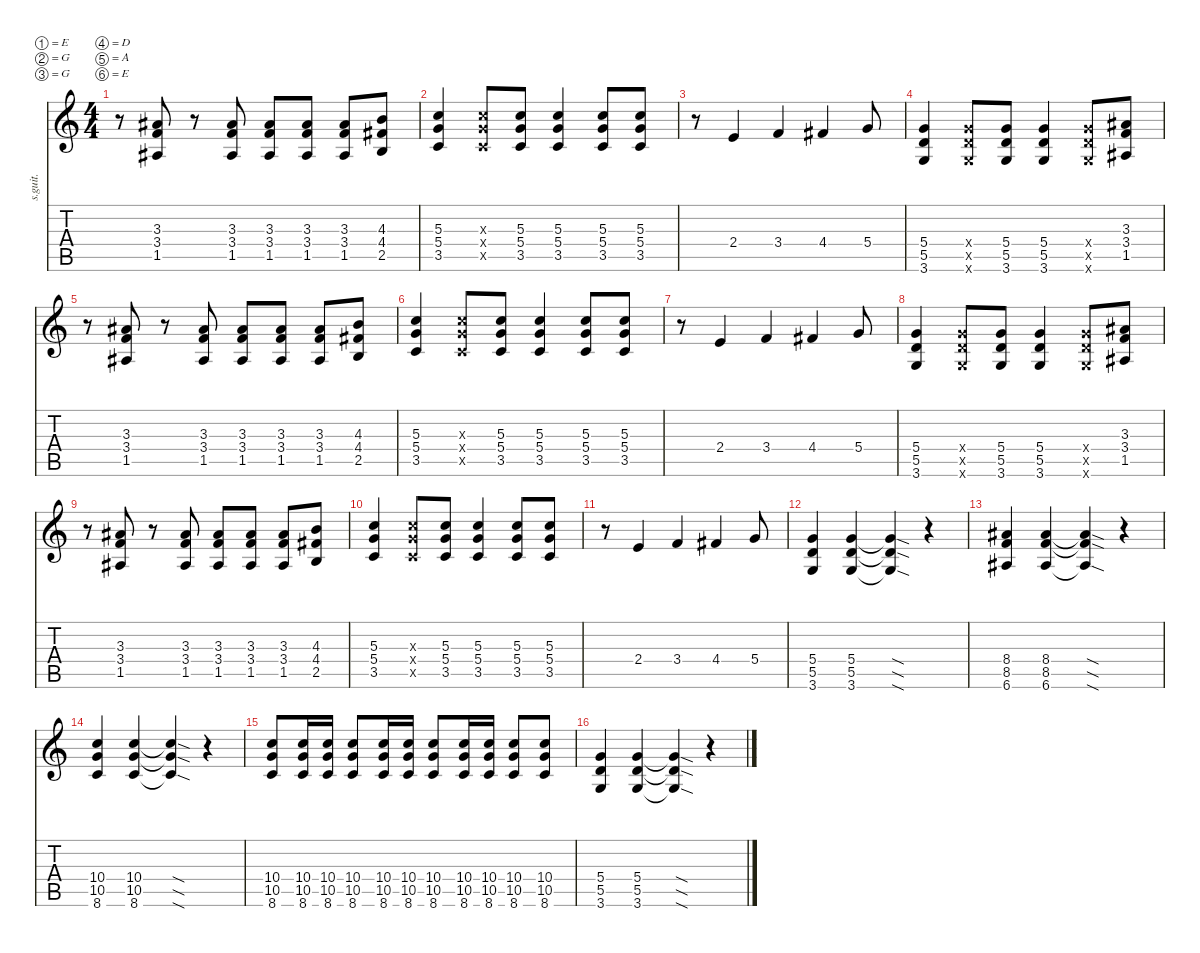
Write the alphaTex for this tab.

\defaultSystemsLayout 4
\hideDynamics
\bracketExtendMode nobrackets
\track ("Gary Rossington (Slide/Rhythm Guitar)" "s.guit.") {instrument overdrivenguitar}
\staff {score tabs}
\tuning (E4 G3 G3 D3 A2 E2)
\ts (4 4)
\tempo (150 hide)
\clef g2
\ks c
r.8{dy f} (3.3{acc #} 3.4 1.5{acc #}).8{lyrics (0 "") lyrics (1 "") lyrics (2 "") lyrics (3 "") lyrics (4 "")} r.8 (3.3{acc #} 3.4 1.5{acc #}).8{lyrics (0 "") lyrics (1 "") lyrics (2 "") lyrics (3 "") lyrics (4 "")} (3.3{acc #} 3.4 1.5{acc #}).8{lyrics (0 "") lyrics (1 "") lyrics (2 "") lyrics (3 "") lyrics (4 "")} (3.3{acc #} 3.4 1.5{acc #}).8{lyrics (0 "") lyrics (1 "") lyrics (2 "") lyrics (3 "") lyrics (4 "")} (3.3{acc #} 3.4 1.5{acc #}).8{lyrics (0 "") lyrics (1 "") lyrics (2 "") lyrics (3 "") lyrics (4 "")} (4.3 4.4{acc #} 2.5).8{lyrics (0 "") lyrics (1 "") lyrics (2 "") lyrics (3 "") lyrics (4 "")} |
(5.3 5.4 3.5).4{lyrics (0 "") lyrics (1 "") lyrics (2 "") lyrics (3 "") lyrics (4 "")} (5.3{x} 5.4{x} 3.5{x}).8{lyrics (0 "") lyrics (1 "") lyrics (2 "") lyrics (3 "") lyrics (4 "")} (5.3 5.4 3.5).8{lyrics (0 "") lyrics (1 "") lyrics (2 "") lyrics (3 "") lyrics (4 "")} (5.3 5.4 3.5).4{lyrics (0 "") lyrics (1 "") lyrics (2 "") lyrics (3 "") lyrics (4 "")} (5.3 5.4 3.5).8{lyrics (0 "") lyrics (1 "") lyrics (2 "") lyrics (3 "") lyrics (4 "")} (5.3 5.4 3.5).8{lyrics (0 "") lyrics (1 "") lyrics (2 "") lyrics (3 "") lyrics (4 "")} |
r.8 2.4.4{lyrics (0 "") lyrics (1 "") lyrics (2 "") lyrics (3 "") lyrics (4 "")} 3.4.4{lyrics (0 "") lyrics (1 "") lyrics (2 "") lyrics (3 "") lyrics (4 "")} 4.4{acc #}.4{lyrics (0 "") lyrics (1 "") lyrics (2 "") lyrics (3 "") lyrics (4 "")} 5.4.8{lyrics (0 "") lyrics (1 "") lyrics (2 "") lyrics (3 "") lyrics (4 "")} |
(5.4 5.5 3.6).4{lyrics (0 "") lyrics (1 "") lyrics (2 "") lyrics (3 "") lyrics (4 "")} (5.4{x} 5.5{x} 3.6{x}).8{lyrics (0 "") lyrics (1 "") lyrics (2 "") lyrics (3 "") lyrics (4 "")} (5.4 5.5 3.6).8{lyrics (0 "") lyrics (1 "") lyrics (2 "") lyrics (3 "") lyrics (4 "")} (5.4 5.5 3.6).4{lyrics (0 "") lyrics (1 "") lyrics (2 "") lyrics (3 "") lyrics (4 "")} (5.4{x} 5.5{x} 3.6{x}).8{lyrics (0 "") lyrics (1 "") lyrics (2 "") lyrics (3 "") lyrics (4 "")} (3.3{acc #} 3.4 1.5{acc #}).8{lyrics (0 "") lyrics (1 "") lyrics (2 "") lyrics (3 "") lyrics (4 "")} |
r.8 (3.3{acc #} 3.4 1.5{acc #}).8{lyrics (0 "") lyrics (1 "") lyrics (2 "") lyrics (3 "") lyrics (4 "")} r.8 (3.3{acc #} 3.4 1.5{acc #}).8{lyrics (0 "") lyrics (1 "") lyrics (2 "") lyrics (3 "") lyrics (4 "")} (3.3{acc #} 3.4 1.5{acc #}).8{lyrics (0 "") lyrics (1 "") lyrics (2 "") lyrics (3 "") lyrics (4 "")} (3.3{acc #} 3.4 1.5{acc #}).8{lyrics (0 "") lyrics (1 "") lyrics (2 "") lyrics (3 "") lyrics (4 "")} (3.3{acc #} 3.4 1.5{acc #}).8{lyrics (0 "") lyrics (1 "") lyrics (2 "") lyrics (3 "") lyrics (4 "")} (4.3 4.4{acc #} 2.5).8{lyrics (0 "") lyrics (1 "") lyrics (2 "") lyrics (3 "") lyrics (4 "")} |
(5.3 5.4 3.5).4{lyrics (0 "") lyrics (1 "") lyrics (2 "") lyrics (3 "") lyrics (4 "")} (5.3{x} 5.4{x} 3.5{x}).8{lyrics (0 "") lyrics (1 "") lyrics (2 "") lyrics (3 "") lyrics (4 "")} (5.3 5.4 3.5).8{lyrics (0 "") lyrics (1 "") lyrics (2 "") lyrics (3 "") lyrics (4 "")} (5.3 5.4 3.5).4{lyrics (0 "") lyrics (1 "") lyrics (2 "") lyrics (3 "") lyrics (4 "")} (5.3 5.4 3.5).8{lyrics (0 "") lyrics (1 "") lyrics (2 "") lyrics (3 "") lyrics (4 "")} (5.3 5.4 3.5).8{lyrics (0 "") lyrics (1 "") lyrics (2 "") lyrics (3 "") lyrics (4 "")} |
r.8 2.4.4{lyrics (0 "") lyrics (1 "") lyrics (2 "") lyrics (3 "") lyrics (4 "")} 3.4.4{lyrics (0 "") lyrics (1 "") lyrics (2 "") lyrics (3 "") lyrics (4 "")} 4.4{acc #}.4{lyrics (0 "") lyrics (1 "") lyrics (2 "") lyrics (3 "") lyrics (4 "")} 5.4.8{lyrics (0 "") lyrics (1 "") lyrics (2 "") lyrics (3 "") lyrics (4 "")} |
(5.4 5.5 3.6).4{lyrics (0 "") lyrics (1 "") lyrics (2 "") lyrics (3 "") lyrics (4 "")} (5.4{x} 5.5{x} 3.6{x}).8{lyrics (0 "") lyrics (1 "") lyrics (2 "") lyrics (3 "") lyrics (4 "")} (5.4 5.5 3.6).8{lyrics (0 "") lyrics (1 "") lyrics (2 "") lyrics (3 "") lyrics (4 "")} (5.4 5.5 3.6).4{lyrics (0 "") lyrics (1 "") lyrics (2 "") lyrics (3 "") lyrics (4 "")} (5.4{x} 5.5{x} 3.6{x}).8{lyrics (0 "") lyrics (1 "") lyrics (2 "") lyrics (3 "") lyrics (4 "")} (3.3{acc #} 3.4 1.5{acc #}).8{lyrics (0 "") lyrics (1 "") lyrics (2 "") lyrics (3 "") lyrics (4 "")} |
r.8 (3.3{acc #} 3.4 1.5{acc #}).8{lyrics (0 "") lyrics (1 "") lyrics (2 "") lyrics (3 "") lyrics (4 "")} r.8 (3.3{acc #} 3.4 1.5{acc #}).8{lyrics (0 "") lyrics (1 "") lyrics (2 "") lyrics (3 "") lyrics (4 "")} (3.3{acc #} 3.4 1.5{acc #}).8{lyrics (0 "") lyrics (1 "") lyrics (2 "") lyrics (3 "") lyrics (4 "")} (3.3{acc #} 3.4 1.5{acc #}).8{lyrics (0 "") lyrics (1 "") lyrics (2 "") lyrics (3 "") lyrics (4 "")} (3.3{acc #} 3.4 1.5{acc #}).8{lyrics (0 "") lyrics (1 "") lyrics (2 "") lyrics (3 "") lyrics (4 "")} (4.3 4.4{acc #} 2.5).8{lyrics (0 "") lyrics (1 "") lyrics (2 "") lyrics (3 "") lyrics (4 "")} |
(5.3 5.4 3.5).4{lyrics (0 "") lyrics (1 "") lyrics (2 "") lyrics (3 "") lyrics (4 "")} (5.3{x} 5.4{x} 3.5{x}).8{lyrics (0 "") lyrics (1 "") lyrics (2 "") lyrics (3 "") lyrics (4 "")} (5.3 5.4 3.5).8{lyrics (0 "") lyrics (1 "") lyrics (2 "") lyrics (3 "") lyrics (4 "")} (5.3 5.4 3.5).4{lyrics (0 "") lyrics (1 "") lyrics (2 "") lyrics (3 "") lyrics (4 "")} (5.3 5.4 3.5).8{lyrics (0 "") lyrics (1 "") lyrics (2 "") lyrics (3 "") lyrics (4 "")} (5.3 5.4 3.5).8{lyrics (0 "") lyrics (1 "") lyrics (2 "") lyrics (3 "") lyrics (4 "")} |
r.8 2.4.4{lyrics (0 "") lyrics (1 "") lyrics (2 "") lyrics (3 "") lyrics (4 "")} 3.4.4{lyrics (0 "") lyrics (1 "") lyrics (2 "") lyrics (3 "") lyrics (4 "")} 4.4{acc #}.4{lyrics (0 "") lyrics (1 "") lyrics (2 "") lyrics (3 "") lyrics (4 "")} 5.4.8{lyrics (0 "") lyrics (1 "") lyrics (2 "") lyrics (3 "") lyrics (4 "")} |
(5.4 5.5 3.6).4{lyrics (0 "") lyrics (1 "") lyrics (2 "") lyrics (3 "") lyrics (4 "")} (5.4 5.5 3.6).4{lyrics (0 "") lyrics (1 "") lyrics (2 "") lyrics (3 "") lyrics (4 "")} (5.4{sod t} 5.5{sod t} 3.6{sod t}).4{lyrics (0 "") lyrics (1 "") lyrics (2 "") lyrics (3 "") lyrics (4 "")} r.4 |
(8.4{acc #} 8.5 6.6{acc #}).4{lyrics (0 "") lyrics (1 "") lyrics (2 "") lyrics (3 "") lyrics (4 "")} (8.4{acc #} 8.5 6.6{acc #}).4{lyrics (0 "") lyrics (1 "") lyrics (2 "") lyrics (3 "") lyrics (4 "")} (8.4{sod t acc #} 8.5{sod t} 6.6{sod t acc #}).4{lyrics (0 "") lyrics (1 "") lyrics (2 "") lyrics (3 "") lyrics (4 "")} r.4 |
(10.4 10.5 8.6).4{lyrics (0 "") lyrics (1 "") lyrics (2 "") lyrics (3 "") lyrics (4 "")} (10.4 10.5 8.6).4{lyrics (0 "") lyrics (1 "") lyrics (2 "") lyrics (3 "") lyrics (4 "")} (8.6{sod t} 10.5{sod t} 10.4{sod t}).4{lyrics (0 "") lyrics (1 "") lyrics (2 "") lyrics (3 "") lyrics (4 "")} r.4 |
(10.4 10.5 8.6).8{lyrics (0 "") lyrics (1 "") lyrics (2 "") lyrics (3 "") lyrics (4 "")} (10.4 10.5 8.6).16{lyrics (0 "") lyrics (1 "") lyrics (2 "") lyrics (3 "") lyrics (4 "")} (8.6 10.5 10.4).16{lyrics (0 "") lyrics (1 "") lyrics (2 "") lyrics (3 "") lyrics (4 "")} (10.4 10.5 8.6).8{lyrics (0 "") lyrics (1 "") lyrics (2 "") lyrics (3 "") lyrics (4 "")} (10.4 10.5 8.6).16{lyrics (0 "") lyrics (1 "") lyrics (2 "") lyrics (3 "") lyrics (4 "")} (8.6 10.5 10.4).16{lyrics (0 "") lyrics (1 "") lyrics (2 "") lyrics (3 "") lyrics (4 "")} (10.4 10.5 8.6).8{lyrics (0 "") lyrics (1 "") lyrics (2 "") lyrics (3 "") lyrics (4 "")} (10.4 10.5 8.6).16{lyrics (0 "") lyrics (1 "") lyrics (2 "") lyrics (3 "") lyrics (4 "")} (8.6 10.5 10.4).16{lyrics (0 "") lyrics (1 "") lyrics (2 "") lyrics (3 "") lyrics (4 "")} (10.4 10.5 8.6).8{lyrics (0 "") lyrics (1 "") lyrics (2 "") lyrics (3 "") lyrics (4 "")} (10.4 10.5 8.6).8{lyrics (0 "") lyrics (1 "") lyrics (2 "") lyrics (3 "") lyrics (4 "")} |
(5.4 5.5 3.6).4{lyrics (0 "") lyrics (1 "") lyrics (2 "") lyrics (3 "") lyrics (4 "")} (5.4 5.5 3.6).4{lyrics (0 "") lyrics (1 "") lyrics (2 "") lyrics (3 "") lyrics (4 "")} (5.4{sod t} 5.5{sod t} 3.6{sod t}).4{lyrics (0 "") lyrics (1 "") lyrics (2 "") lyrics (3 "") lyrics (4 "")} r.4
